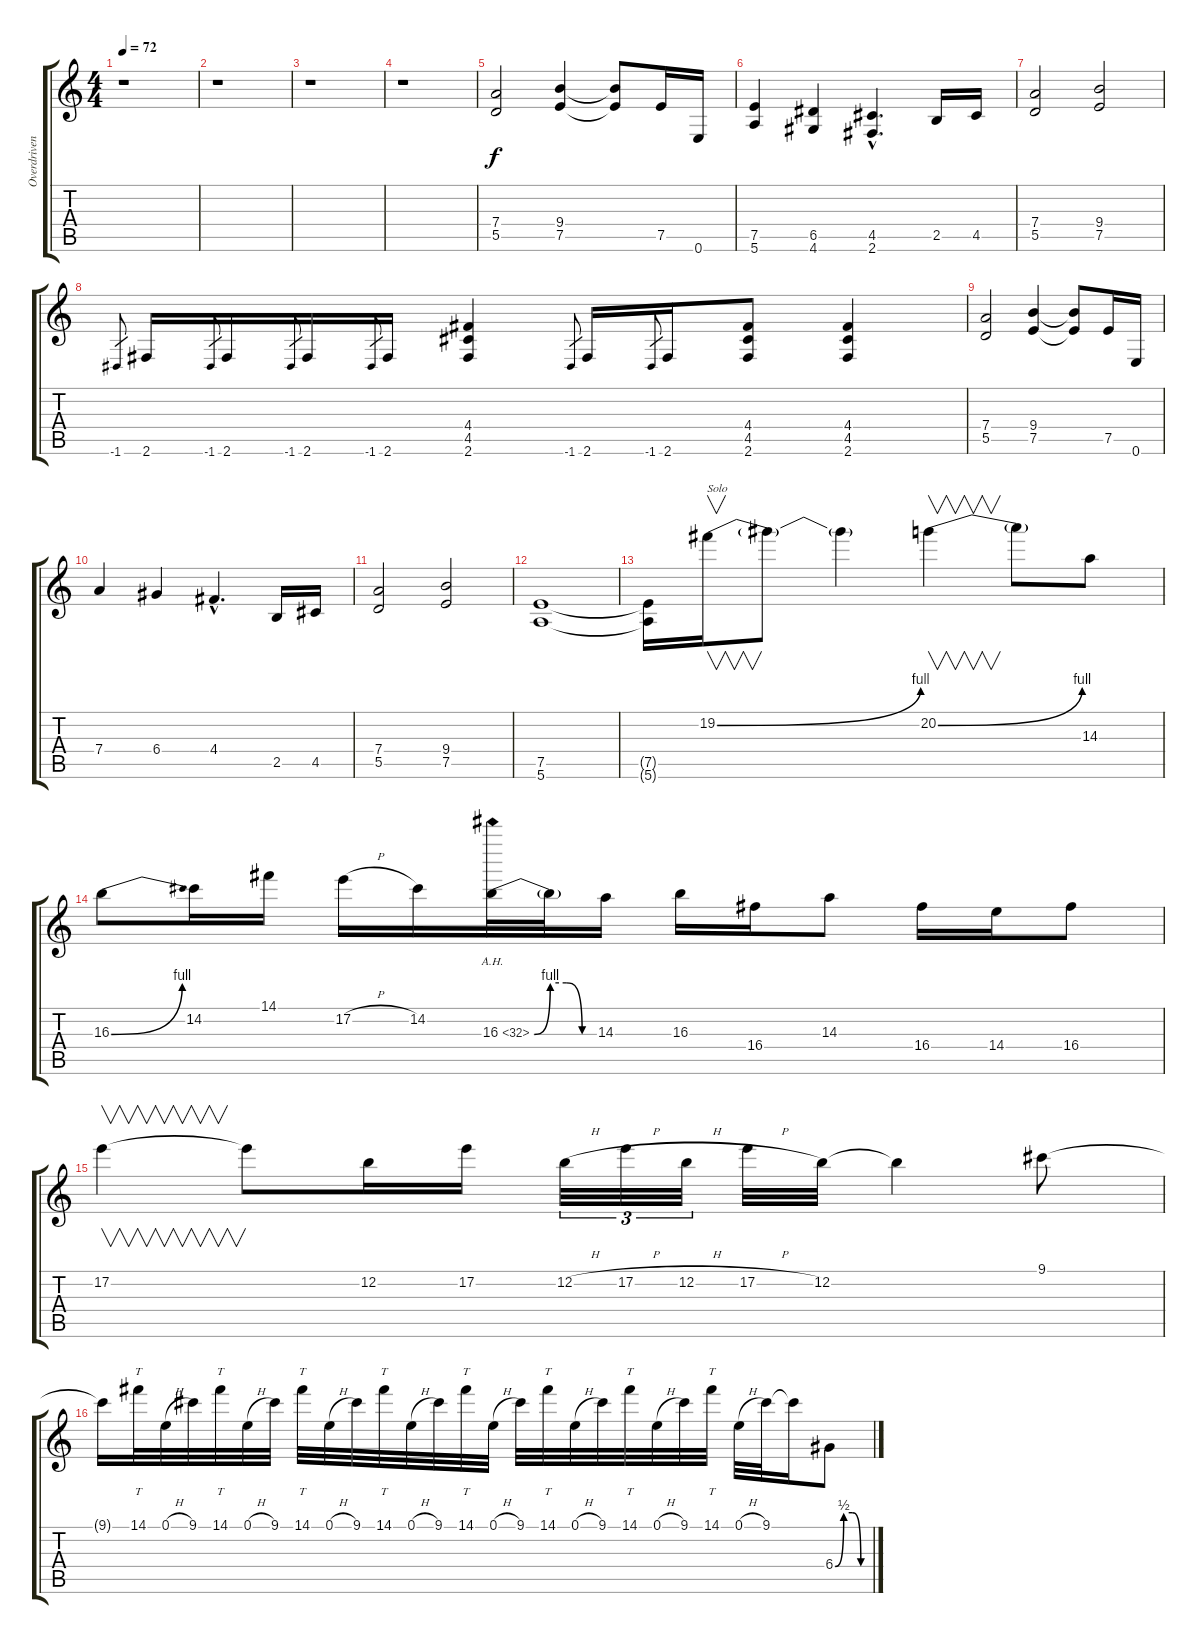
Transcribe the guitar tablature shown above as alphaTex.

\track ("Overdriven Guitar Solo" "Overdriven") {instrument overdrivenguitar}
\staff {score tabs}
\tuning (E4 B3 G3 D3 A2 E2) {hide}
\ts (4 4)
\tempo 72
\clef g2
\ks c
r.1{dy f} |
r.1 |
r.1 |
r.1 |
(7.4 5.5).2 (9.4 7.5).4 (9.4{t} 7.5{t}).8 7.5.16 0.6.16 |
(7.5 5.6).4 (6.5 4.6).4 (4.5{hac} 2.6{hac}).4{d} 2.5.16 4.5.16 |
(7.4 5.5).2 (9.4 7.5).2 |
-1.6.8{gr} 2.6.16 -1.6.8{gr} 2.6.16 -1.6.8{gr} 2.6.16 -1.6.8{gr} 2.6.16 (4.4 4.5 2.6).4 -1.6.8{gr} 2.6.16 -1.6.8{gr} 2.6.16 (4.4 4.5 2.6).8 (4.4 4.5 2.6).4 |
(7.4 5.5).2 (9.4 7.5).4 (9.4{t} 7.5{t}).8 7.5.16 0.6.16 |
7.4.4 6.4.4 4.4{hac}.4{d} 2.5.16 4.5.16 |
(7.4 5.5).2 (9.4 7.5).2 |
(7.5 5.6).1 |
(7.5{t} 5.6{t}).16 19.2{be (bend 0 0 60 4)}.16{v txt "Solo" volume 16} 19.2{t}.8 19.2{t}.4 20.2{be (bend 0 0 60 4)}.4{v} 20.2{t}.8 14.3.8 |
16.3{be (bend 0 0 60 4)}.8 14.2.16 14.1.16 17.2{h}.16 14.2.16 16.3{be (custom 0 0 15 4 30 4 45 0 60 0) ah 16}.32 16.3{t}.32 14.3.16 16.3.16 16.4.16 14.3.8 16.4.16 14.4.16 16.4.8 |
17.2.4{v} 17.2{t}.8 12.2.16 17.2.16 12.2{h}.32{tu (3 2)} 17.2{h}.32{tu (3 2)} 12.2{h}.32{tu (3 2)} 17.2{h}.32 12.2.32 12.2{t}.4 9.1.8 |
9.1{t}.16 14.1.32{tt} 0.1{h}.32 9.1.32 14.1.32{tt} 0.1{h}.32 9.1.32 14.1.32{tt} 0.1{h}.32 9.1.32 14.1.32{tt} 0.1{h}.32 9.1.32 14.1.32{tt} 0.1{h}.32 9.1.32 14.1.32{tt} 0.1{h}.32 9.1.32 14.1.32{tt} 0.1{h}.32 9.1.32 14.1.32{tt} 0.1{h}.32 9.1.32 9.1{t}.16 6.4{be (custom 0 0 15 2 30 2 45 0 60 0)}.8
